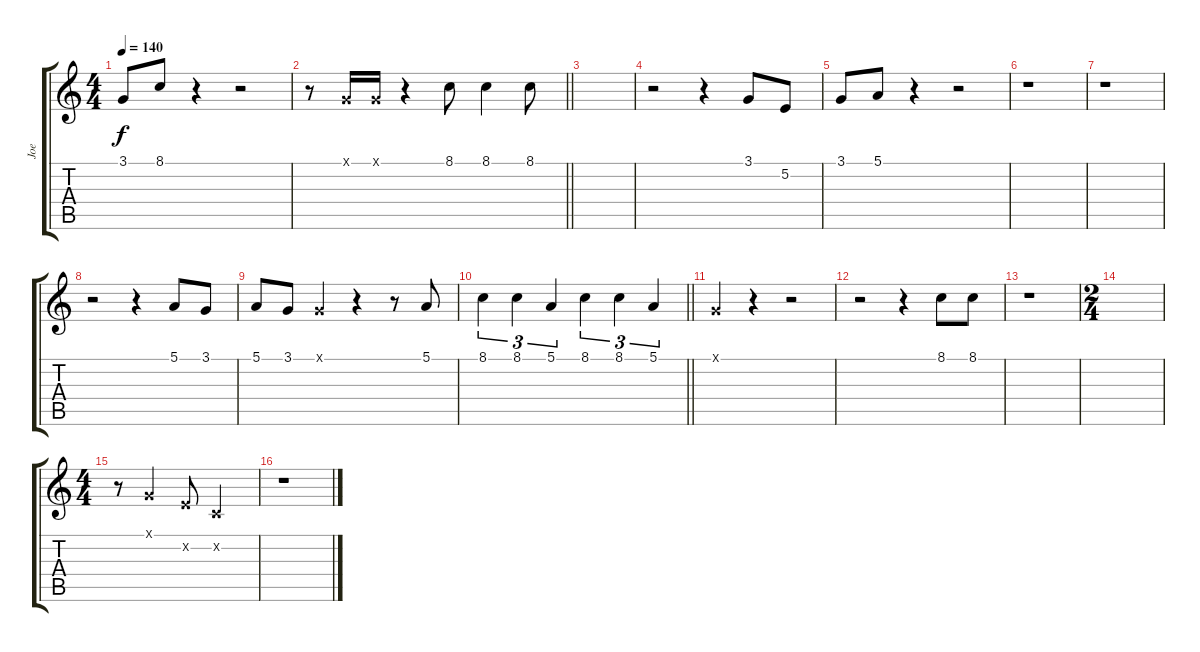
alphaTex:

\track ("Joe" "Joe") {instrument lead1square}
\staff {score tabs}
\tuning (E4 B3 G3 D3 A2 E2) {hide}
\ts (4 4)
\tempo 140
\clef g2
\ks c
3.1.8{dy f} 8.1.8 r.4 r.2 |
\barLineRight lightlight
r.8 3.1{x}.16 3.1{x}.16 r.4 8.1.8 8.1.4 8.1.8 |
|
r.2 r.4 3.1.8 5.2.8 |
3.1.8 5.1.8 r.4 r.2 |
r.1 |
r.1 |
r.2 r.4 5.1.8 3.1.8 |
5.1.8 3.1.8 3.1{x}.4 r.4 r.8 5.1.8 |
\barLineRight lightlight
8.1.4{tu (3 2)} 8.1.4{tu (3 2)} 5.1.4{tu (3 2)} 8.1.4{tu (3 2)} 8.1.4{tu (3 2)} 5.1.4{tu (3 2)} |
3.1{x}.4 r.4 r.2 |
r.2 r.4 8.1.8 8.1.8 |
r.1 |
\ts (2 4)
|
\ts (4 4)
r.8 3.1{x}.4 5.2{x}.8 1.2{x}.2 |
r.1
